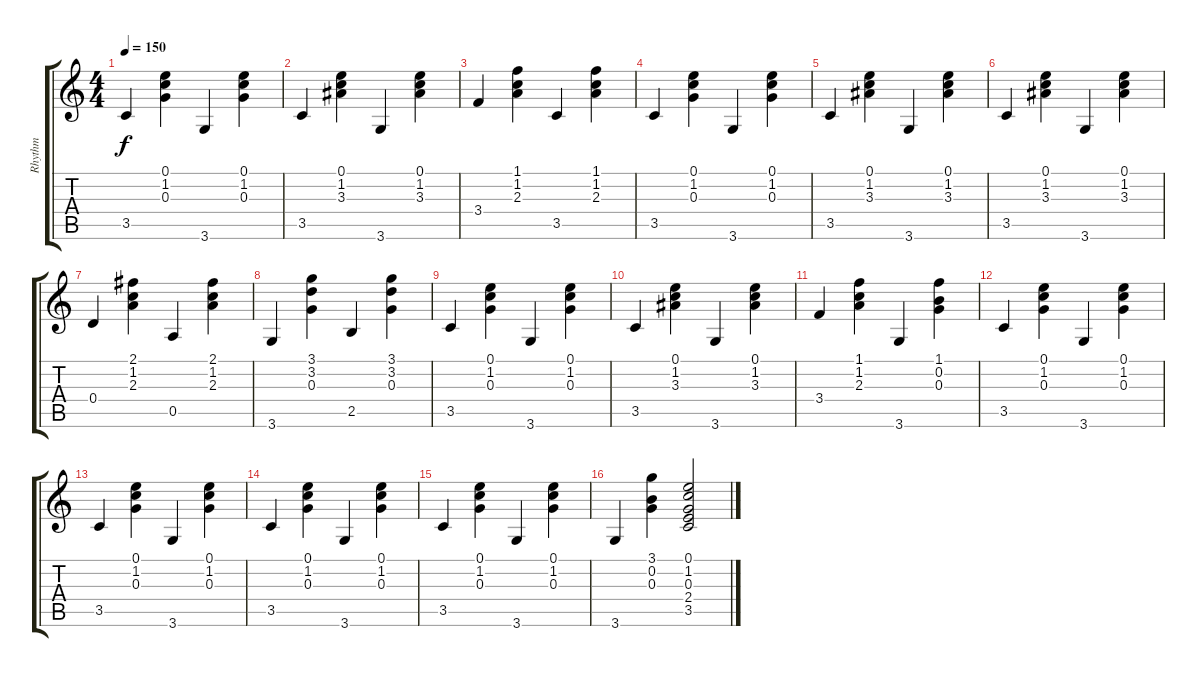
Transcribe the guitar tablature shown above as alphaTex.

\track ("Rhythm" "Rhythm") {instrument acousticguitarsteel}
\staff {score tabs}
\tuning (E4 B3 G3 D3 A2 E2) {hide}
\ts (4 4)
\tempo 150
\clef g2
\ks c
3.5.4{dy f instrument acousticguitarsteel} (0.1 1.2 0.3).4 3.6.4 (0.1 1.2 0.3).4 |
3.5.4 (0.1 1.2 3.3).4 3.6.4 (0.1 1.2 3.3).4 |
3.4.4 (1.1 1.2 2.3).4 3.5.4 (1.1 1.2 2.3).4 |
3.5.4 (0.1 1.2 0.3).4 3.6.4 (0.1 1.2 0.3).4 |
3.5.4 (0.1 1.2 3.3).4 3.6.4 (0.1 1.2 3.3).4 |
3.5.4 (0.1 1.2 3.3).4 3.6.4 (0.1 1.2 3.3).4 |
0.4.4 (2.1 1.2 2.3).4 0.5.4 (2.1 1.2 2.3).4 |
3.6.4 (3.1 3.2 0.3).4 2.5.4 (3.1 3.2 0.3).4 |
3.5.4 (0.1 1.2 0.3).4 3.6.4 (0.1 1.2 0.3).4 |
3.5.4 (0.1 1.2 3.3).4 3.6.4 (0.1 1.2 3.3).4 |
3.4.4 (1.1 1.2 2.3).4 3.6.4 (1.1 0.2 0.3).4 |
3.5.4 (0.1 1.2 0.3).4 3.6.4 (0.1 1.2 0.3).4 |
3.5.4 (0.1 1.2 0.3).4 3.6.4 (0.1 1.2 0.3).4 |
3.5.4 (0.1 1.2 0.3).4 3.6.4 (0.1 1.2 0.3).4 |
3.5.4 (0.1 1.2 0.3).4 3.6.4 (0.1 1.2 0.3).4 |
3.6.4 (3.1 0.2 0.3).4 (0.1 1.2 0.3 2.4 3.5).2
